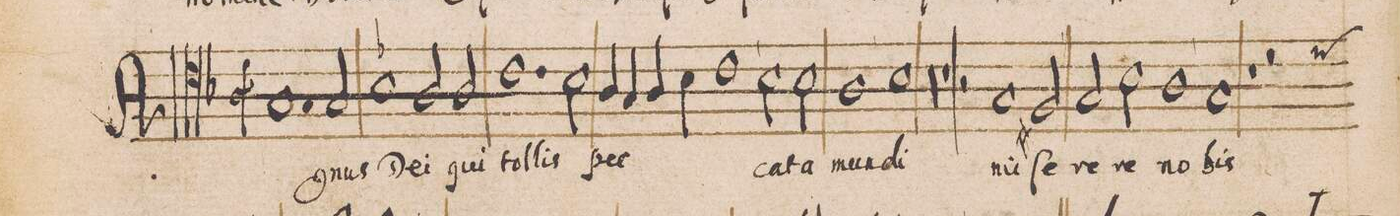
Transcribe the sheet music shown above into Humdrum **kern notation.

**kern	**text
*I"TENOR	*
*clefC4	*
*k[b-]	*
*met(C|)	*
*M2/1	*
1.G	A-
2G/	-gnus
=2-	=2-
1B-X	De-
2A/	-i
2A/	qui
=3-	=3-
1.c	tol-
2B-\	-lis
=4-	=4-
4A/	pec-
4G/	.
4A/	.
4B-\	.
1c,	.
=5-	=5-
2B-\	-ca-
2B-\	-ta
1A,	mun-
=6-	=6-
1B-	-di
00r	.
=7-	=7-
=8-	=8-
1r	.
=9-	=9-
2r	.
1G	mi-
2F#X/	-ſe-
=10-	=10-
2G/	-re-
2B-\	-re
1A	no-
=11-	=11-
1G	-bis
1r	.
=12-	=12-
2r	.
*custos:d	*
*-	*-
